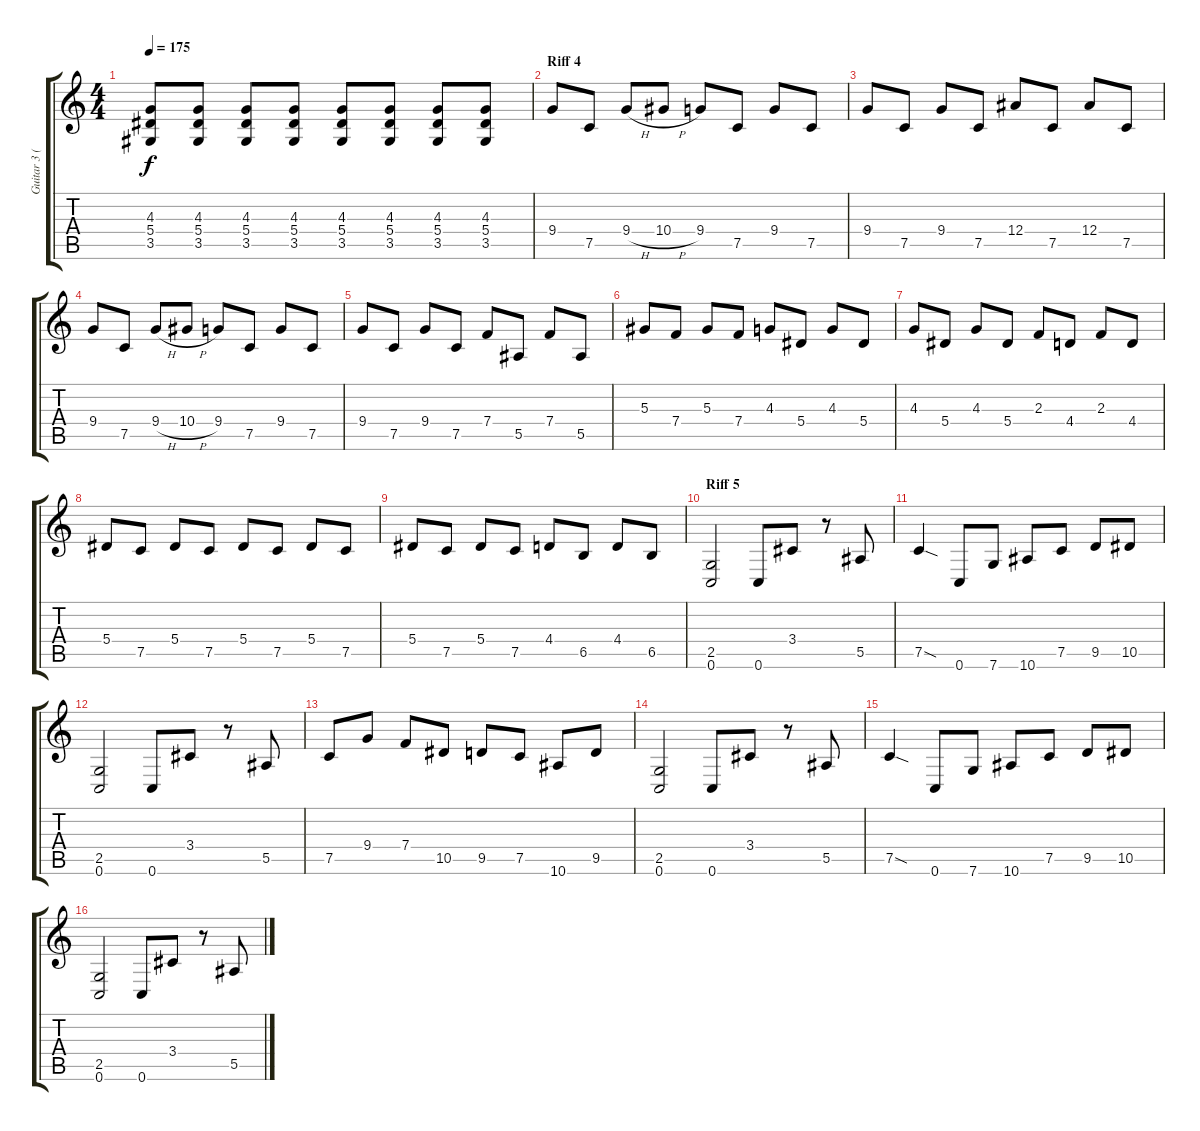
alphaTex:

\track ("Guitar 3 (Lead)" "Guitar 3 (") {instrument distortionguitar}
\staff {score tabs}
\tuning (C4 G3 Eb3 Bb2 F2 C2) {hide}
\ts (4 4)
\tempo 175
\clef g2
\ks c
(4.3 5.4 3.5).8{dy f} (4.3 5.4 3.5).8 (4.3 5.4 3.5).8 (4.3 5.4 3.5).8 (4.3 5.4 3.5).8 (4.3 5.4 3.5).8 (4.3 5.4 3.5).8 (4.3 5.4 3.5).8 |
\section ("" "Riff 4")
9.4.8 7.5.8 9.4{h}.8 10.4{h}.8 9.4.8 7.5.8 9.4.8 7.5.8 |
9.4.8 7.5.8 9.4.8 7.5.8 12.4.8 7.5.8 12.4.8 7.5.8 |
9.4.8 7.5.8 9.4{h}.8 10.4{h}.8 9.4.8 7.5.8 9.4.8 7.5.8 |
9.4.8 7.5.8 9.4.8 7.5.8 7.4.8 5.5.8 7.4.8 5.5.8 |
5.3.8 7.4.8 5.3.8 7.4.8 4.3.8 5.4.8 4.3.8 5.4.8 |
4.3.8 5.4.8 4.3.8 5.4.8 2.3.8 4.4.8 2.3.8 4.4.8 |
5.4.8 7.5.8 5.4.8 7.5.8 5.4.8 7.5.8 5.4.8 7.5.8 |
5.4.8 7.5.8 5.4.8 7.5.8 4.4.8 6.5.8 4.4.8 6.5.8 |
\section ("" "Riff 5")
(2.5 0.6).2 0.6.8 3.4.8 r.8 5.5.8 |
7.5{sod}.4 0.6.8 7.6.8 10.6.8 7.5.8 9.5.8 10.5.8 |
(2.5 0.6).2 0.6.8 3.4.8 r.8 5.5.8 |
7.5.8 9.4.8 7.4.8 10.5.8 9.5.8 7.5.8 10.6.8 9.5.8 |
(2.5 0.6).2 0.6.8 3.4.8 r.8 5.5.8 |
7.5{sod}.4 0.6.8 7.6.8 10.6.8 7.5.8 9.5.8 10.5.8 |
(2.5 0.6).2 0.6.8 3.4.8 r.8 5.5.8
